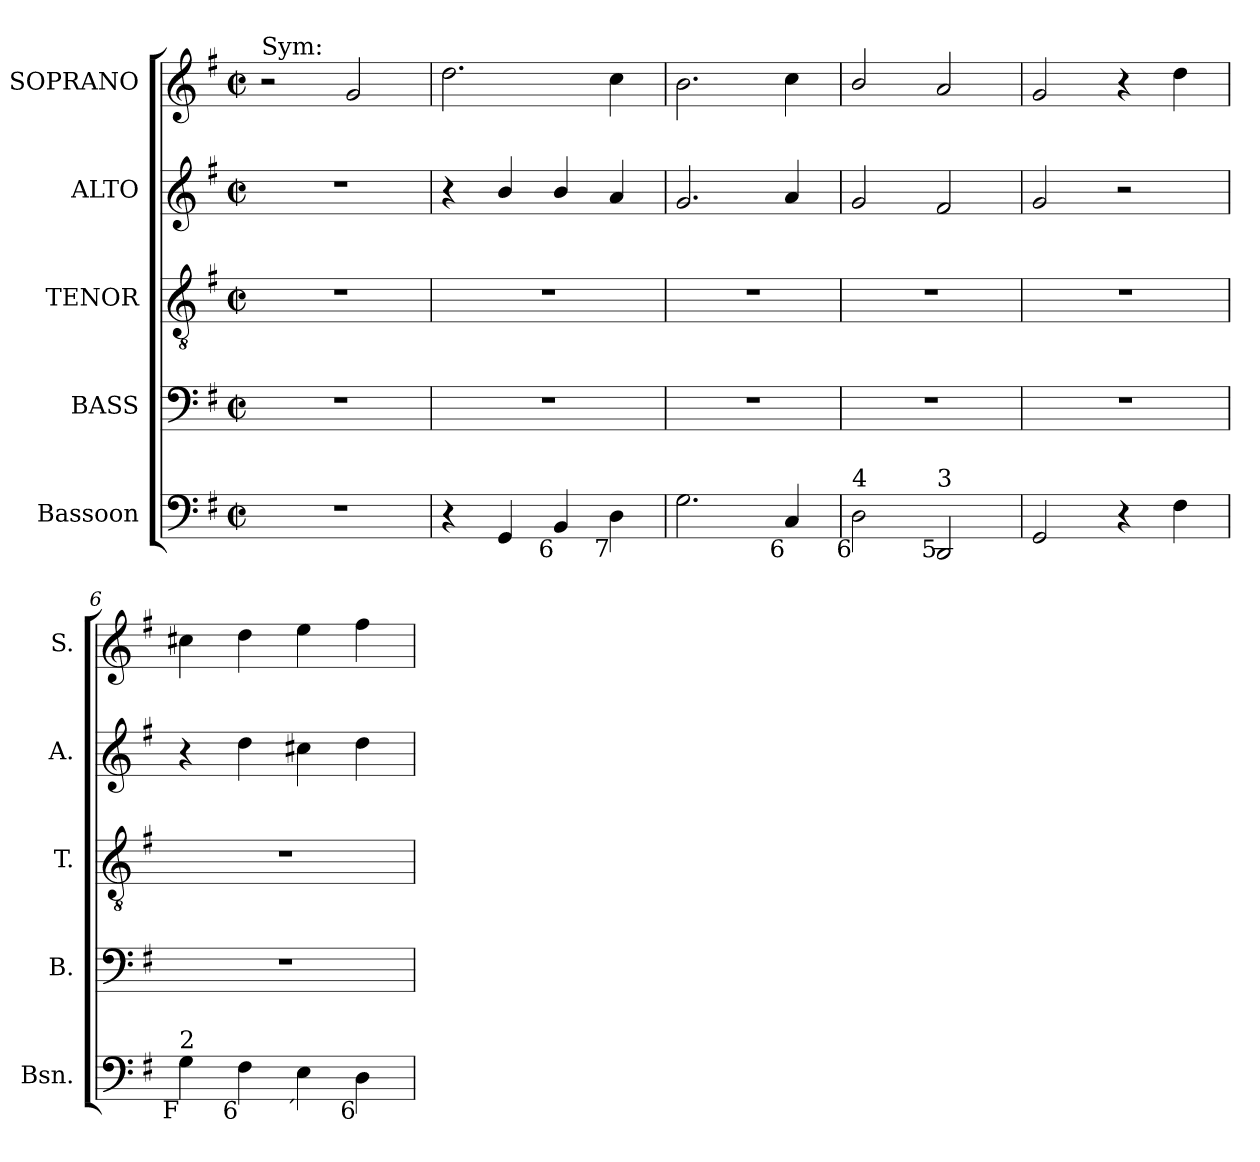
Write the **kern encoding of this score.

**kern	**kern	**kern	**kern	**kern
*part5	*part4	*part3	*part2	*part1
*staff5	*staff4	*staff3	*staff2	*staff1
*I"Bassoon	*I"BASS	*I"TENOR	*I"ALTO	*I"SOPRANO
*I'Bsn.	*I'B.	*I'T.	*I'A.	*I'S.
!!LO:PB:g=z
*clefF4	*clefF4	*clefGv2	*clefG2	*clefG2
*	*	*ITrd7c12	*	*
*k[f#]	*k[f#]	*k[f#]	*k[f#]	*k[f#]
*G:	*G:	*G:	*G:	*G:
*M2/2	*M2/2	*M2/2	*M2/2	*M2/2
*met(c|)	*met(c|)	*met(c|)	*met(c|)	*met(c|)
=1	=1	=1	=1	=1
!	!	!	!	!LO:TX:a:t=Sym&colon;
1r	1r	1r	1r	2r
.	.	.	.	2gi/
=2	=2	=2	=2	=2
4r	1r	1r	4r	2.ddi\
4GGi/	.	.	4bi/	.
!LO:TX:b:rj:t=6	!	!	!	!
4BBi/	.	.	4bi/	.
!LO:TX:b:rj:t=7	!	!	!	!
4Di\	.	.	4ai/	4cci\
=3	=3	=3	=3	=3
2.Gi\	1r	1r	2.gi/	2.bi\
!LO:TX:b:rj:t=6	!	!	!	!
4Ci/	.	.	4ai/	4cci\
=4	=4	=4	=4	=4
!LO:TX:b:rj:t=6	!	!	!	!
!LO:TX:t=4	!	!	!	!
2Di\	1r	1r	2gi/	2bi/
!LO:TX:b:rj:t=5	!	!	!	!
!LO:TX:t=3	!	!	!	!
2DDi/	.	.	2f#i/	2ai/
=5	=5	=5	=5	=5
2GGi/	1r	1r	2gi/	2gi/
4r	.	.	2r	4r
4F#i\	.	.	.	4ddi\
=6	=6	=6	=6	=6
!LO:TX:b:rj:t=F	!	!	!	!
!LO:TX:t=2	!	!	!	!
4Gi\	1r	1r	4r	4cc#Xi\
!LO:TX:b:rj:t=6	!	!	!	!
4F#i\	.	.	4ddi\	4ddi\
!LO:TX:b:rj:t=´	!	!	!	!
4Ei\	.	.	4cc#Xi\	4eei\
!LO:TX:b:rj:t=6	!	!	!	!
4Di\	.	.	4ddi\	4ff#i\
=	=	=	=	=
*-	*-	*-	*-	*-
